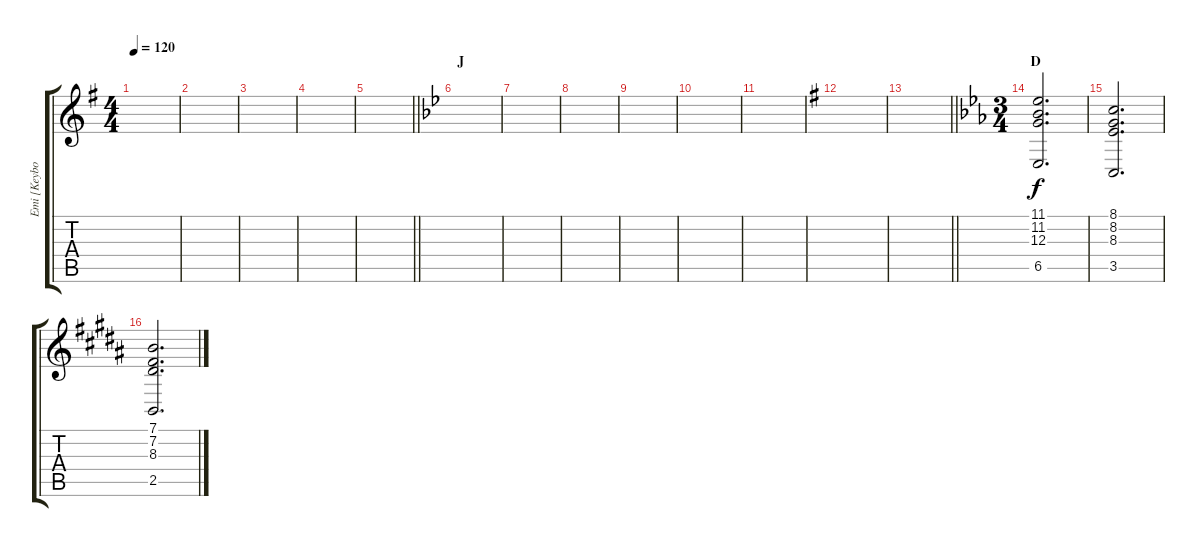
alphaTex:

\track ("Emi [Keyboard II]" "Emi [Keybo") {instrument electricpiano1}
\staff {score tabs}
\tuning (E4 B3 G3 D3 A2 E2) {hide}
\ts (4 4)
\tempo 120
\clef g2
\ks g
|
|
|
|
\barLineRight lightlight
|
\section ("" "J")
\ks bb
|
|
|
|
|
|
\ks g
|
\barLineRight lightlight
|
\ts (3 4)
\section ("" "D")
\ks eb
(11.1 11.2 12.3 6.5).2{d} |
(8.1 8.2 8.3 3.5).2{d} |
\ks b
(7.1 7.2 8.3 2.5).2{d}
